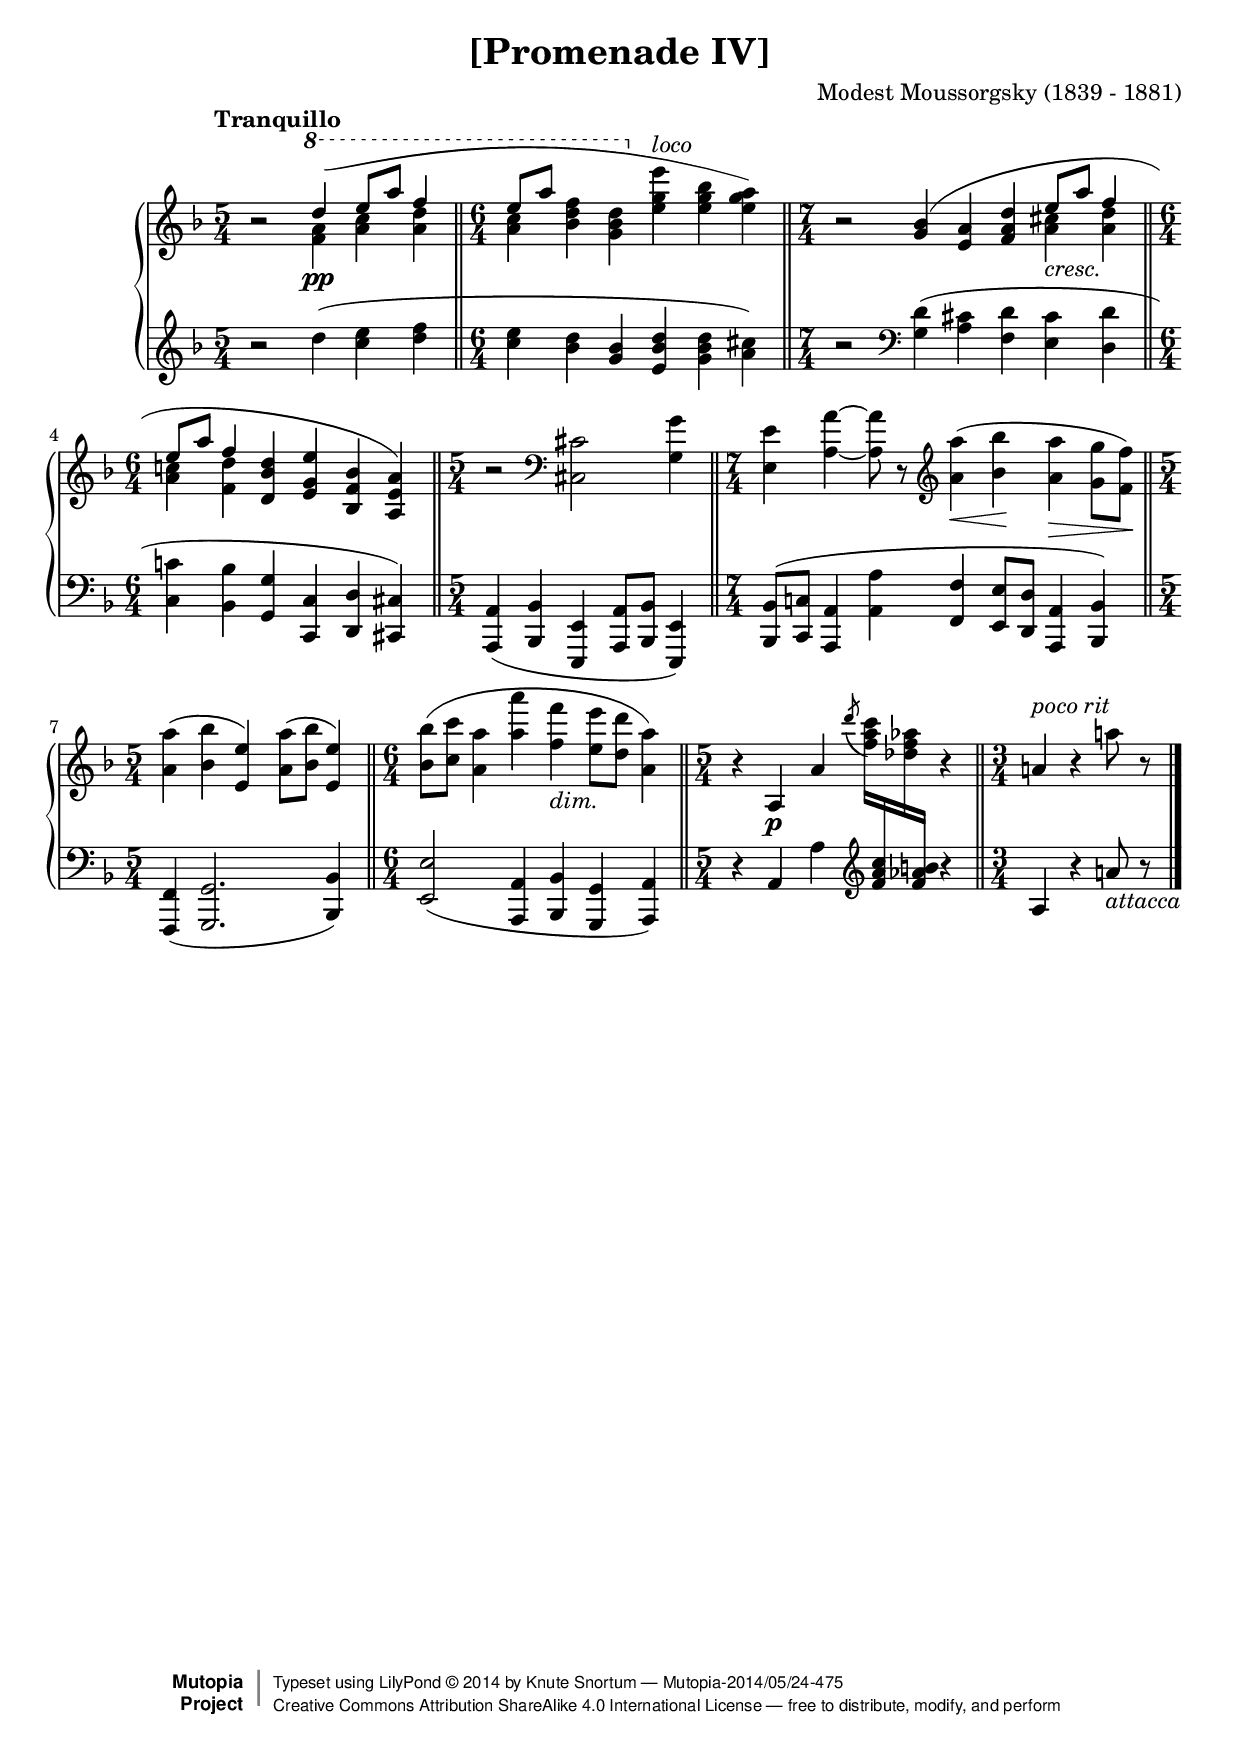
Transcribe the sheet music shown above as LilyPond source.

\version "2.18.2"
\language "english"

\header {
  title        = "[Promenade IV]"
  composer     = "Modest Moussorgsky (1839 - 1881)"
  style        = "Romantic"
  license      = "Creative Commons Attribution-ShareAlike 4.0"
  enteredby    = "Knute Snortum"
  date         = "1874"
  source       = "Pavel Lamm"

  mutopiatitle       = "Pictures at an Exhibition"
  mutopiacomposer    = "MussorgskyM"
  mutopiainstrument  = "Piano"
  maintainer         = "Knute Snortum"
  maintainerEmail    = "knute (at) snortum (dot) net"
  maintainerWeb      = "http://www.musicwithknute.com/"

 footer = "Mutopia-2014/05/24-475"
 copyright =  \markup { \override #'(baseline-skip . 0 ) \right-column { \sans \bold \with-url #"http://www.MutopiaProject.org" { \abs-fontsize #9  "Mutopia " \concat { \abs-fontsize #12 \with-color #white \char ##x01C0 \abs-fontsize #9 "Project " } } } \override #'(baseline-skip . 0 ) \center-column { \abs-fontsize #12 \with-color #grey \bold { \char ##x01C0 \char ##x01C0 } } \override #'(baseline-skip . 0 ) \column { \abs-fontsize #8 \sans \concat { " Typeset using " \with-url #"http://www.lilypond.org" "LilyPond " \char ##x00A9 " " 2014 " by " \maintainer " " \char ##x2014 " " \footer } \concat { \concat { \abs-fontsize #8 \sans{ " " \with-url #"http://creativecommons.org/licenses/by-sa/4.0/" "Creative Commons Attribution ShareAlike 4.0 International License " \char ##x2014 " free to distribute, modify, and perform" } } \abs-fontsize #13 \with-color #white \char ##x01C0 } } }
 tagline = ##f
}

cres = \markup { \italic "cresc." }
dimin = \markup { \italic "dim." }
loco = \markup { \italic "loco" }
pocoRit = \markup { \italic "poco rit" }
attacca = \markup { \italic "attacca" }

extendSlur = \shape #'((0 . 0) (0 . -2) (0 . 3) (19 . -2)) Slur
staffDown = \change Staff = "down"
staffUp = \change Staff = "up"

upper = \relative c''' {
  \time 5/4
  \clef treble
  \tempo "Tranquillo"
  
  | r2 \voiceOne \ottava #1 \extendSlur d4 ( \pp e8 a f4 
  \bar "||"
  \time 6/4
  | e8 [ a ] s4 s \ottava #0 s s s ) 
  \bar "||"
  \time 7/4
  \oneVoice
  | r2 \slurUp <g,, bf>4 ( <e a> <f a d> \voiceOne e'8 _\cres a f4
  \bar "||"
  \time 6/4
  | e8 a f4 \oneVoice <d, bf' d> <e g e'> <bf f' bf> <a e' a> )
  \bar "||"
  \time 5/4
  | r2 \clef bass <cs, cs'> <g' g'>4
  \bar "||"
  \time 7/4
  | <e e'>4 <a a'> ~ q8 r 
    \clef treble <a'a'>4 ( \< <bf bf'> \! <a a'> \> <g g'>8 <f f'> \! )
  \bar "||"
  \time 5/4
  | <a a'>4 ( <bf bf'> <e, e'> ) <a a'>8 ( <bf bf'> <e, e'>4 )
  \bar "||"
  \time 6/4
  | <bf' bf'>8 ( <c c'> <a a'>4 <a' a'> <f f'> _\dimin <e e'>8 <d d'> <a a'>4 )
  \bar "||"
  \time 5/4
  | r4 a, \p a' \tieUp \acciaccatura { d'8 } <f, a c>16 \staffDown <f, a c>
    \staffUp <df' f af> \staffDown <f, af b> \staffUp r4
  \bar "||"
  \time 3/4
  | a4 ^\pocoRit r a'8 r
  \bar "|."
}

middle = \relative c''' {
  \time 5/4
  | s2 \voiceFour \ottava #1 <f, a>4 <a c> <a d>
  \time 6/4
  <a c>4  <bf d f>4 <g bf d> \ottava #0 <e g e'> ^\loco <e g bf> <e g a>
  \time 7/4
  | s2 s4 s s <a, cs> <a d>
  \time 6/4
  | <a c> <f d'> s s s s
}

lower = \relative c'' {
  \time 5/4
  \clef treble
  
  | r2 d4 ( <c e> <d f>
  \time 6/4
  | <c e>4 <bf d> <g bf> <e bf' d> <g bf d> <a cs> )
  \time 7/4
  | r2 \clef bass <g, d'>4 ( <a cs> <f d'> <e cs'> <d d'>
  \time 6/4
  | <c c'>4 <bf bf'> <g g'> <c, c'> <d d'> <cs cs'> )
  \time 5/4
  | <a a'>4 ( <bf bf'> <e, e'> <a a'>8 <bf bf'> <e, e'>4 )
  \time 7/4
  | <bf' bf'>8 ( <c c'> <a a'>4 <a' a'> <f f'> <e e'>8 <d d'> <a a'>4 <bf bf'> )
  \time 5/4
  | <f f'>4 ( <g g'>2. <bf bf'>4 )
  \time 6/4
  | <e e'>2 ( <a, a'>4 <bf bf'> <g g'> <a a'> )
  \time 5/4
  | r4 a' a' \clef treble s4 r4
  \time 3/4
  | a4 r a'8 _\attacca r
}

global = {
  \key d \minor
  \accidentalStyle piano
}

\score {
  \new PianoStaff 
  <<
    \new Staff = "up" {
      \global
      <<
        \new Voice \upper
        \new Voice \middle
      >>
    }
    \new Staff = "down" {
      \global
      \lower
    }
  >>
  \layout {
  }
  \midi {
    \tempo 4 = 60
  }
}
